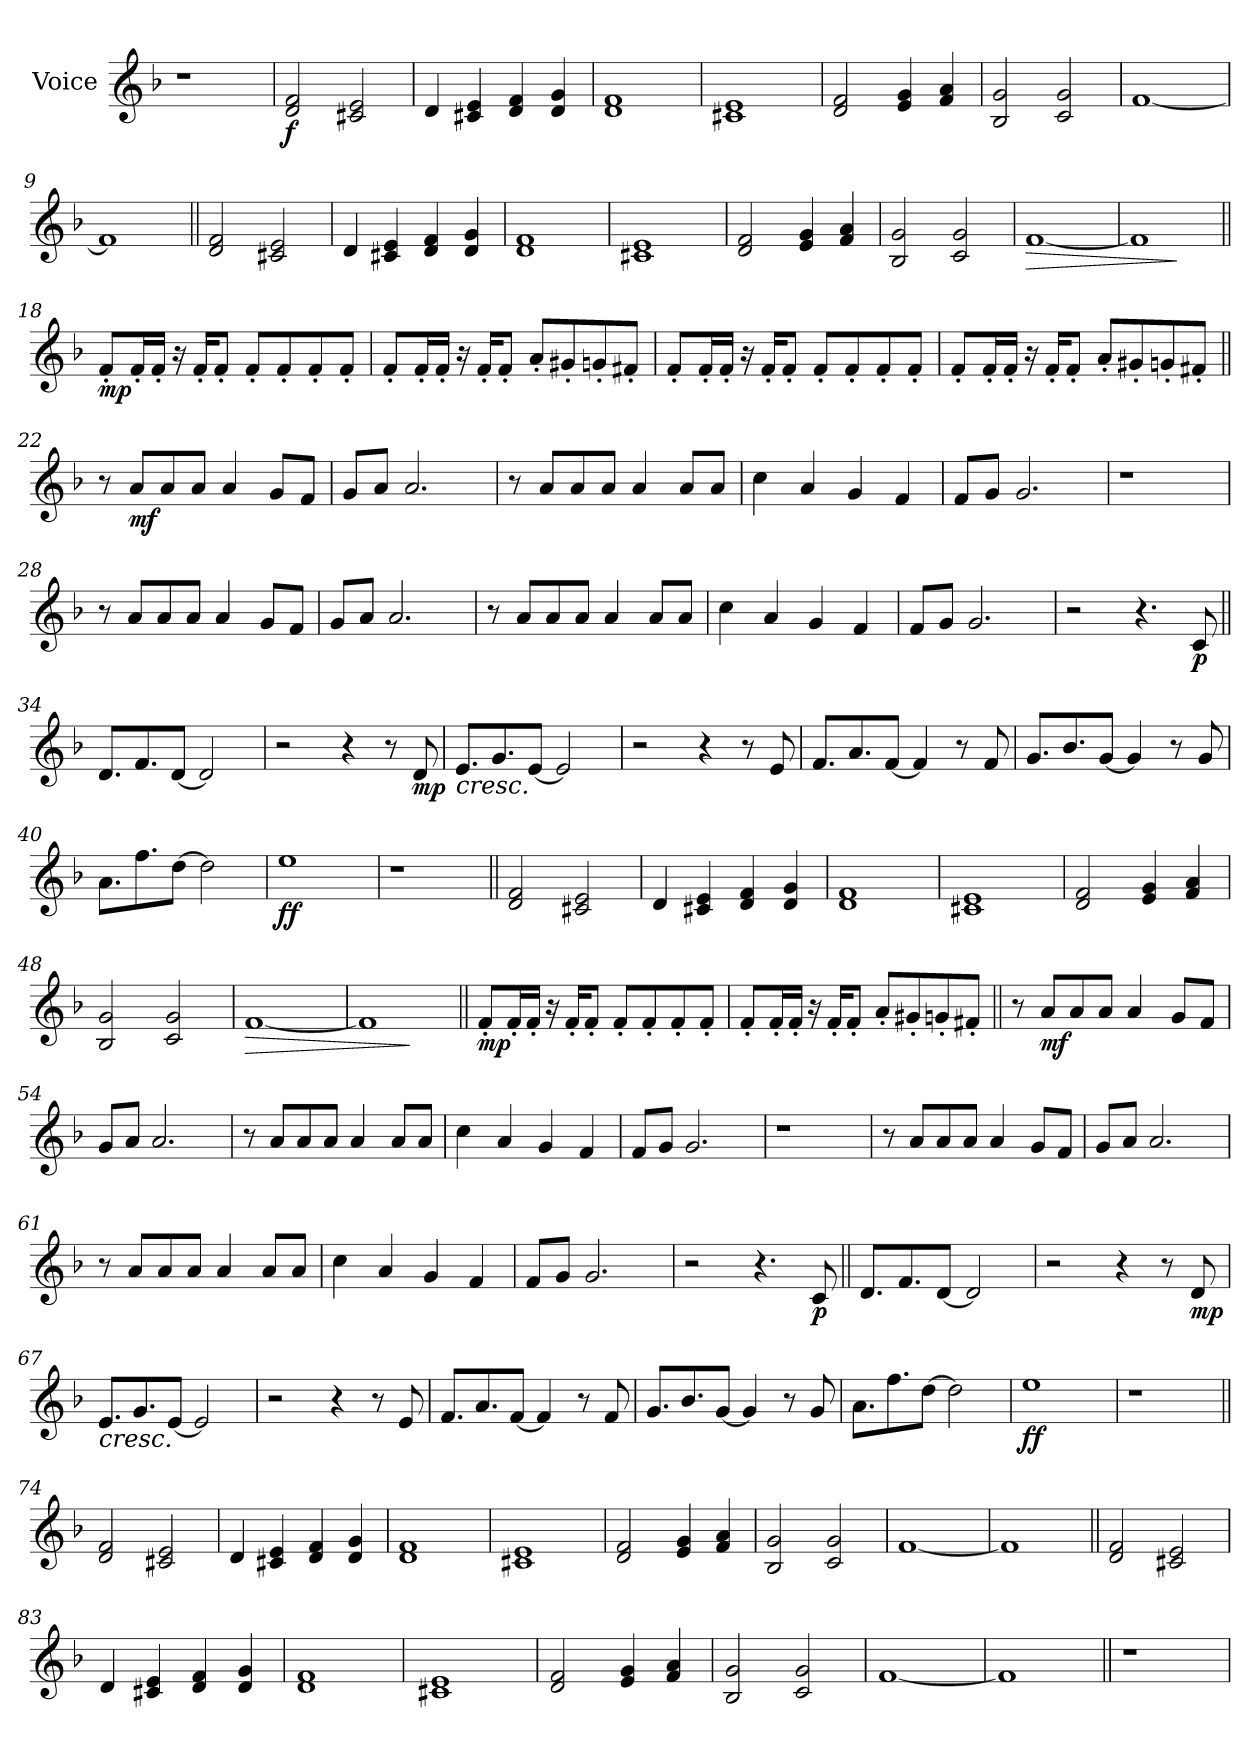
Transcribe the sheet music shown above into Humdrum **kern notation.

**kern	**dynam
*part1	*part1
*staff1	*staff1
*I"Voice	*
*I'Vc.	*
*clefG2	*
*k[b-]	*
=1	=1
1r	.
=2	=2
*MM120	*
!	!LO:DY:b
2d 2f	f
2c#X 2e	.
=3	=3
4d	.
4c#X 4e	.
4d 4f	.
4d 4g	.
=4	=4
1d 1f	.
=5	=5
1c#X 1e	.
=6	=6
2d 2f	.
4e 4g	.
4f 4a	.
=7	=7
2B- 2g	.
2c 2g	.
=8	=8
[1f	.
=9	=9
1f]	.
=10||	=10||
2d 2f	.
2c#X 2e	.
=11	=11
4d	.
4c#X 4e	.
4d 4f	.
4d 4g	.
=12	=12
1d 1f	.
=13	=13
1c#X 1e	.
=14	=14
2d 2f	.
4e 4g	.
4f 4a	.
=15	=15
2B- 2g	.
2c 2g	.
=16	=16
!	!LO:HP:b
[1f	>
=17	=17
1f]	.
.	]
=18||	=18||
!	!LO:DY:b
8f'!L	mp
16f'!L	.
16f'!JJ	.
16r	.
16f'!KL	.
8f'!J	.
8f'!L	.
8f'!	.
8f'!	.
8f'!J	.
=19	=19
8f'!L	.
16f'!L	.
16f'!JJ	.
16r	.
16f'!KL	.
8f'!J	.
8a'!L	.
8g#X'!	.
8gn'!	.
8f#X'!J	.
=20	=20
8f'!L	.
16f'!L	.
16f'!JJ	.
16r	.
16f'!KL	.
8f'!J	.
8f'!L	.
8f'!	.
8f'!	.
8f'!J	.
=21	=21
8f'!L	.
16f'!L	.
16f'!JJ	.
16r	.
16f'!KL	.
8f'!J	.
8a'!L	.
8g#X'!	.
8gn'!	.
8f#X'!J	.
=22||	=22||
8r	.
!	!LO:DY:b
8aL	mf
8a	.
8aJ	.
4a	.
8gL	.
8fJ	.
=23	=23
8gL	.
8aJ	.
2.a	.
=24	=24
8r	.
8aL	.
8a	.
8aJ	.
4a	.
8aL	.
8aJ	.
=25	=25
4cc	.
4a	.
4g	.
4f	.
=26	=26
8fL	.
8gJ	.
2.g	.
=27	=27
1r	.
=28	=28
8r	.
8aL	.
8a	.
8aJ	.
4a	.
8gL	.
8fJ	.
=29	=29
8gL	.
8aJ	.
2.a	.
=30	=30
8r	.
8aL	.
8a	.
8aJ	.
4a	.
8aL	.
8aJ	.
=31	=31
4cc	.
4a	.
4g	.
4f	.
=32	=32
8fL	.
8gJ	.
2.g	.
=33	=33
2r	.
4.r	.
!	!LO:DY:b
8c	p
=34||	=34||
8.dL	.
8.f	.
[8dJ	.
2d]	.
=35	=35
2r	.
4r	.
8r	.
!	!LO:DY:b
8d	mp
=36	=36
!LO:TX:b:i:t=cresc.	!
8.eL	.
8.g	.
[8eJ	.
2e]	.
=37	=37
2r	.
4r	.
8r	.
8e	.
=38	=38
8.fL	.
8.a	.
[8fJ	.
4f]	.
8r	.
8f	.
=39	=39
8.gL	.
8.b-	.
[8gJ	.
4g]	.
8r	.
8g	.
=40	=40
8.aL	.
8.ff	.
[8ddJ	.
2dd]	.
=41	=41
!	!LO:DY:b
1ee	ff
=42	=42
1r	.
=43||	=43||
2d 2f	.
2c#X 2e	.
=44	=44
4d	.
4c#X 4e	.
4d 4f	.
4d 4g	.
=45	=45
1d 1f	.
=46	=46
1c#X 1e	.
=47	=47
2d 2f	.
4e 4g	.
4f 4a	.
=48	=48
2B- 2g	.
2c 2g	.
=49	=49
!	!LO:HP:b
[1f	>
=50	=50
1f]	.
.	]
=51||	=51||
!	!LO:DY:b
8f'!L	mp
16f'!L	.
16f'!JJ	.
16r	.
16f'!KL	.
8f'!J	.
8f'!L	.
8f'!	.
8f'!	.
8f'!J	.
=52	=52
8f'!L	.
16f'!L	.
16f'!JJ	.
16r	.
16f'!KL	.
8f'!J	.
8a'!L	.
8g#X'!	.
8gn'!	.
8f#X'!J	.
=53||	=53||
8r	.
!	!LO:DY:b
8aL	mf
8a	.
8aJ	.
4a	.
8gL	.
8fJ	.
=54	=54
8gL	.
8aJ	.
2.a	.
=55	=55
8r	.
8aL	.
8a	.
8aJ	.
4a	.
8aL	.
8aJ	.
=56	=56
4cc	.
4a	.
4g	.
4f	.
=57	=57
8fL	.
8gJ	.
2.g	.
=58	=58
1r	.
=59	=59
8r	.
8aL	.
8a	.
8aJ	.
4a	.
8gL	.
8fJ	.
=60	=60
8gL	.
8aJ	.
2.a	.
=61	=61
8r	.
8aL	.
8a	.
8aJ	.
4a	.
8aL	.
8aJ	.
=62	=62
4cc	.
4a	.
4g	.
4f	.
=63	=63
8fL	.
8gJ	.
2.g	.
=64	=64
2r	.
4.r	.
!	!LO:DY:b
8c	p
=65||	=65||
8.dL	.
8.f	.
[8dJ	.
2d]	.
=66	=66
2r	.
4r	.
8r	.
!	!LO:DY:b
8d	mp
=67	=67
!LO:TX:b:i:t=cresc.	!
8.eL	.
8.g	.
[8eJ	.
2e]	.
=68	=68
2r	.
4r	.
8r	.
8e	.
=69	=69
8.fL	.
8.a	.
[8fJ	.
4f]	.
8r	.
8f	.
=70	=70
8.gL	.
8.b-	.
[8gJ	.
4g]	.
8r	.
8g	.
=71	=71
8.aL	.
8.ff	.
[8ddJ	.
2dd]	.
=72	=72
!	!LO:DY:b
1ee	ff
=73	=73
1r	.
=74||	=74||
2d 2f	.
2c#X 2e	.
=75	=75
4d	.
4c#X 4e	.
4d 4f	.
4d 4g	.
=76	=76
1d 1f	.
=77	=77
1c#X 1e	.
=78	=78
2d 2f	.
4e 4g	.
4f 4a	.
=79	=79
2B- 2g	.
2c 2g	.
=80	=80
[1f	.
=81	=81
1f]	.
=82||	=82||
2d 2f	.
2c#X 2e	.
=83	=83
4d	.
4c#X 4e	.
4d 4f	.
4d 4g	.
=84	=84
1d 1f	.
=85	=85
1c#X 1e	.
=86	=86
2d 2f	.
4e 4g	.
4f 4a	.
=87	=87
2B- 2g	.
2c 2g	.
=88	=88
[1f	.
=89	=89
1f]	.
=90||	=90||
1r	.
=91	=91
1r	.
==	==
*-	*-
